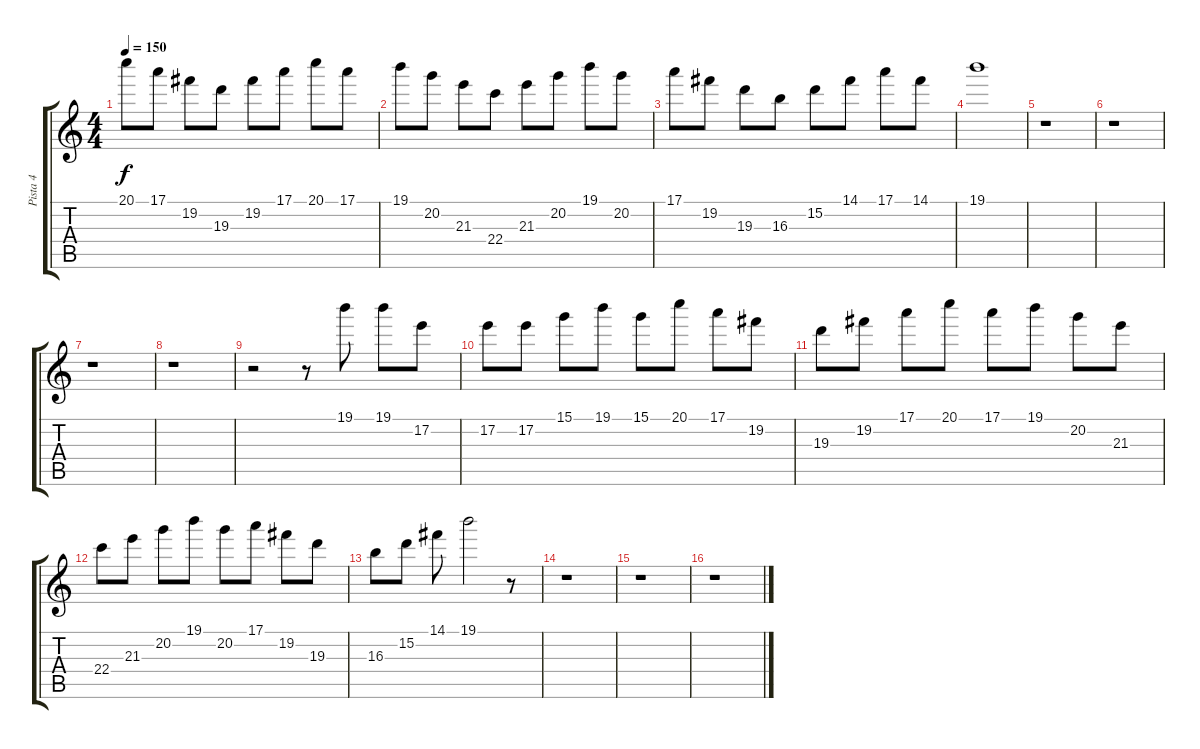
\track ("Pista 4" "Pista 4") {instrument distortionguitar}
\staff {score tabs}
\tuning (E4 B3 G3 D3 A2 E2) {hide}
\ts (4 4)
\tempo 150
\clef g2
\ks c
20.1.8{dy f} 17.1.8 19.2.8 19.3.8 19.2.8 17.1.8 20.1.8 17.1.8 |
19.1.8 20.2.8 21.3.8 22.4.8 21.3.8 20.2.8 19.1.8 20.2.8 |
17.1.8 19.2.8 19.3.8 16.3.8 15.2.8 14.1.8 17.1.8 14.1.8 |
19.1.1 |
r.1 |
r.1 |
r.1 |
r.1 |
r.2 r.8 19.1.8 19.1.8 17.2.8 |
17.2.8 17.2.8 15.1.8 19.1.8 15.1.8 20.1.8 17.1.8 19.2.8 |
19.3.8 19.2.8 17.1.8 20.1.8 17.1.8 19.1.8 20.2.8 21.3.8 |
22.4.8 21.3.8 20.2.8 19.1.8 20.2.8 17.1.8 19.2.8 19.3.8 |
16.3.8 15.2.8 14.1.8 19.1.2 r.8 |
r.1 |
r.1 |
r.1
